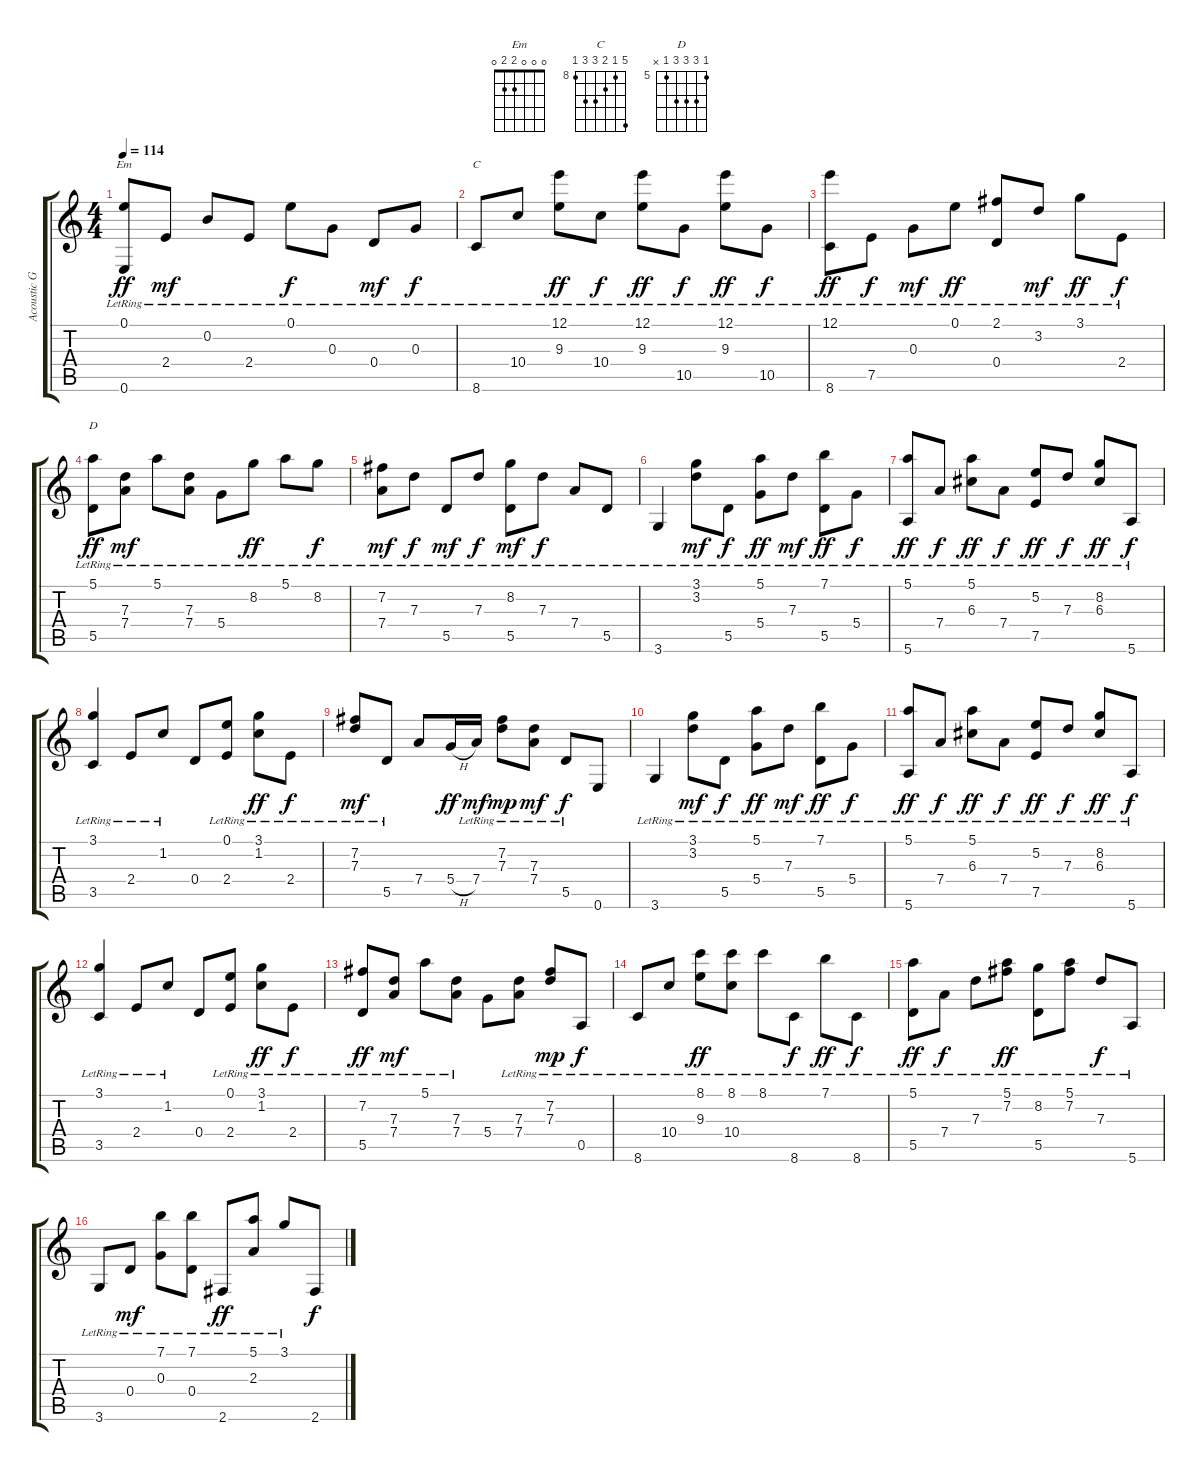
\track ("Acoustic Guitar" "Acoustic G") {instrument acousticguitarsteel}
\staff {score tabs}
\tuning (E4 B3 G3 D3 A2 E2) {hide}
\chord ("Em" 0 0 0 2 2 0)
\chord ("C" 12 8 9 10 10 8) {firstfret 8}
\chord ("D" 5 7 7 7 5 x) {firstfret 5}
\ts (4 4)
\tempo 114
\clef g2
\ks c
(0.1{lr} 0.6{lr}).8{ch "Em" dy ff} 2.4{lr}.8{dy mf} 0.2{lr}.8 2.4{lr}.8 0.1{lr}.8{dy f} 0.3{lr}.8 0.4{lr}.8{dy mf} 0.3{lr}.8{dy f} |
8.6{lr}.8{ch "C"} 10.4{lr}.8 (12.1{lr} 9.3{lr}).8{dy ff} 10.4{lr}.8{dy f} (12.1{lr} 9.3{lr}).8{dy ff} 10.5{lr}.8{dy f} (12.1{lr} 9.3{lr}).8{dy ff} 10.5{lr}.8{dy f} |
(12.1{lr} 8.6{lr}).8{dy ff} 7.5{lr}.8{dy f} 0.3{lr}.8{dy mf} 0.1{lr}.8{dy ff} (2.1{lr} 0.4{lr}).8 3.2{lr}.8{dy mf} 3.1{lr}.8{dy ff} 2.4{lr}.8{dy f} |
(5.1{lr} 5.5{lr}).8{ch "D" dy ff} (7.3{lr} 7.4{lr}).8{dy mf} 5.1{lr}.8 (7.3{lr} 7.4).8 5.4{lr}.8 8.2{lr}.8{dy ff} 5.1{lr}.8 8.2{lr}.8{dy f} |
(7.2{lr} 7.4{lr}).8{dy mf} 7.3{lr}.8{dy f} 5.5{lr}.8{dy mf} 7.3{lr}.8{dy f} (8.2{lr} 5.5{lr}).8{dy mf} 7.3{lr}.8{dy f} 7.4{lr}.8 5.5{lr}.8 |
3.6{lr}.4 (3.1{lr} 3.2{lr}).8{dy mf} 5.5{lr}.8{dy f} (5.1{lr} 5.4{lr}).8{dy ff} 7.3{lr}.8{dy mf} (7.1{lr} 5.5{lr}).8{dy ff} 5.4{lr}.8{dy f} |
(5.1{lr} 5.6{lr}).8{dy ff} 7.4{lr}.8{dy f} (5.1{lr} 6.3{lr}).8{dy ff} 7.4{lr}.8{dy f} (5.2{lr} 7.5{lr}).8{dy ff} 7.3{lr}.8{dy f} (8.2{lr} 6.3{lr}).8{dy ff} 5.6{lr}.8{dy f} |
(3.1{lr} 3.5{lr}).4 2.4{lr}.8 1.2{lr}.8 0.4.8 (0.1{lr} 2.4{lr}).8 (3.1{lr} 1.2{lr}).8{dy ff} 2.4{lr}.8{dy f} |
(7.2{lr} 7.3{lr}).8{dy mf} 5.5{lr}.8 7.4.8 5.4{h}.16{dy ff} 7.4{lr}.16{dy mf} (7.2{lr} 7.3).8{dy mp} (7.3{lr} 7.4{lr}).8{dy mf} 5.5{lr}.8{dy f} 0.6.8 |
3.6{lr}.4 (3.1{lr} 3.2{lr}).8{dy mf} 5.5{lr}.8{dy f} (5.1{lr} 5.4{lr}).8{dy ff} 7.3{lr}.8{dy mf} (7.1{lr} 5.5{lr}).8{dy ff} 5.4{lr}.8{dy f} |
(5.1{lr} 5.6{lr}).8{dy ff} 7.4{lr}.8{dy f} (5.1{lr} 6.3{lr}).8{dy ff} 7.4{lr}.8{dy f} (5.2{lr} 7.5{lr}).8{dy ff} 7.3{lr}.8{dy f} (8.2{lr} 6.3{lr}).8{dy ff} 5.6{lr}.8{dy f} |
(3.1{lr} 3.5{lr}).4 2.4{lr}.8 1.2{lr}.8 0.4.8 (0.1{lr} 2.4{lr}).8 (3.1{lr} 1.2{lr}).8{dy ff} 2.4{lr}.8{dy f} |
(7.2{lr} 5.5{lr}).8{dy ff} (7.3{lr} 7.4{lr}).8{dy mf} 5.1{lr}.8 (7.3{lr} 7.4).8 5.4.8 (7.3 7.4{lr}).8 (7.2{lr} 7.3{lr}).8{dy mp} 0.5{lr}.8{dy f} |
8.6{lr}.8 10.4{lr}.8 (8.1{lr} 9.3{lr}).8{dy ff} (8.1 10.4{lr}).8 8.1{lr}.8 8.6{lr}.8{dy f} 7.1{lr}.8{dy ff} 8.6{lr}.8{dy f} |
(5.1{lr} 5.5{lr}).8{dy ff} 7.4{lr}.8{dy f} 7.3{lr}.8 (5.1{lr} 7.2{lr}).8{dy ff} (8.2 5.5{lr}).8 (5.1{lr} 7.2{lr}).8 7.3{lr}.8{dy f} 5.6{lr}.8 |
3.6{lr}.8 0.4{lr}.8{dy mf} (7.1 0.3{lr}).8 (7.1{lr} 0.4{lr}).8 2.6{lr}.8{dy ff} (5.1 2.3{lr}).8 3.1{lr}.8 2.6.8{dy f}
